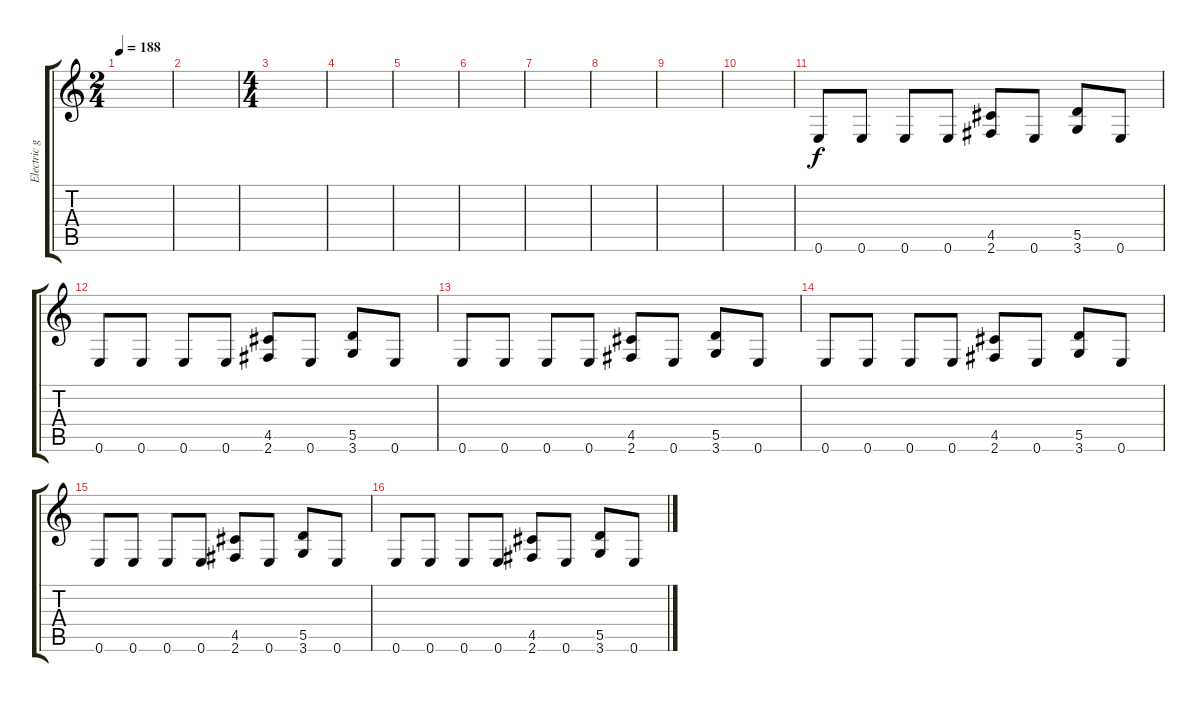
\track ("Electric guitar 2 (Euronymous)" "Electric g") {instrument distortionguitar}
\staff {score tabs}
\tuning (E4 B3 G3 D3 A2 E2) {hide}
\ts (2 4)
\tempo 188
\clef g2
\ks c
|
|
\ts (4 4)
|
|
|
|
|
|
|
|
0.6.8 0.6.8 0.6.8 0.6.8 (4.5 2.6).8 0.6.8 (5.5 3.6).8 0.6.8 |
0.6.8 0.6.8 0.6.8 0.6.8 (4.5 2.6).8 0.6.8 (5.5 3.6).8 0.6.8 |
0.6.8 0.6.8 0.6.8 0.6.8 (4.5 2.6).8 0.6.8 (5.5 3.6).8 0.6.8 |
0.6.8 0.6.8 0.6.8 0.6.8 (4.5 2.6).8 0.6.8 (5.5 3.6).8 0.6.8 |
0.6.8 0.6.8 0.6.8 0.6.8 (4.5 2.6).8 0.6.8 (5.5 3.6).8 0.6.8 |
0.6.8 0.6.8 0.6.8 0.6.8 (4.5 2.6).8 0.6.8 (5.5 3.6).8 0.6.8
